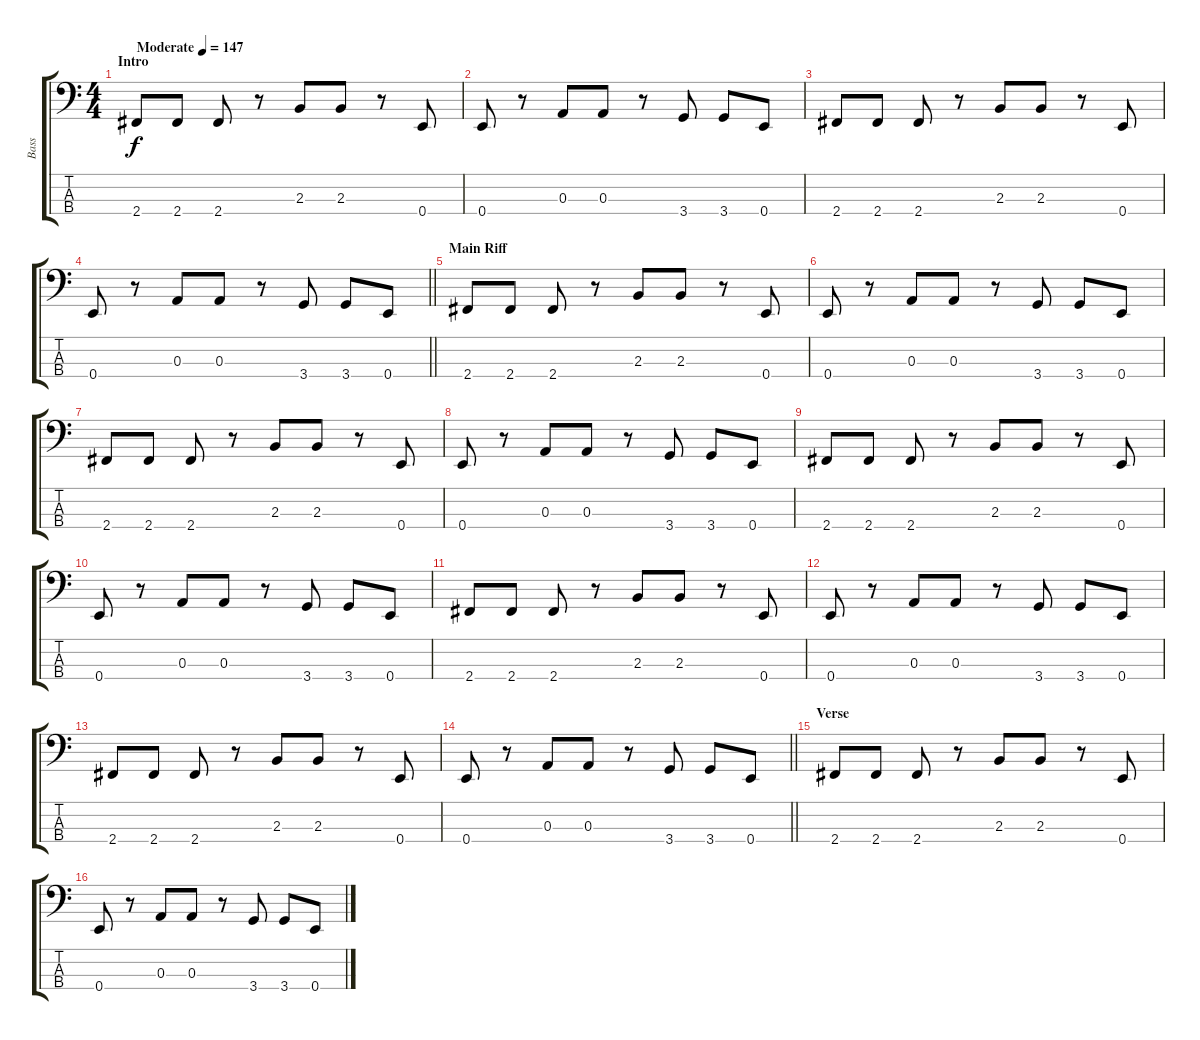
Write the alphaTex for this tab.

\track ("Bass" "Bass") {instrument electricbassfinger}
\staff {score tabs}
\tuning (G2 D2 A1 E1) {hide}
\ts (4 4)
\section ("" "Intro")
\tempo (147 "Moderate")
\clef f4
\ks c
2.4.8{dy f instrument electricbassfinger} 2.4.8 2.4.8 r.8 2.3.8 2.3.8 r.8 0.4.8 |
0.4.8 r.8 0.3.8 0.3.8 r.8 3.4.8 3.4.8 0.4.8 |
2.4.8 2.4.8 2.4.8 r.8 2.3.8 2.3.8 r.8 0.4.8 |
\barLineRight lightlight
0.4.8 r.8 0.3.8 0.3.8 r.8 3.4.8 3.4.8 0.4.8 |
\section ("" "Main Riff")
2.4.8 2.4.8 2.4.8 r.8 2.3.8 2.3.8 r.8 0.4.8 |
0.4.8 r.8 0.3.8 0.3.8 r.8 3.4.8 3.4.8 0.4.8 |
2.4.8 2.4.8 2.4.8 r.8 2.3.8 2.3.8 r.8 0.4.8 |
0.4.8 r.8 0.3.8 0.3.8 r.8 3.4.8 3.4.8 0.4.8 |
2.4.8 2.4.8 2.4.8 r.8 2.3.8 2.3.8 r.8 0.4.8 |
0.4.8 r.8 0.3.8 0.3.8 r.8 3.4.8 3.4.8 0.4.8 |
2.4.8 2.4.8 2.4.8 r.8 2.3.8 2.3.8 r.8 0.4.8 |
0.4.8 r.8 0.3.8 0.3.8 r.8 3.4.8 3.4.8 0.4.8 |
2.4.8 2.4.8 2.4.8 r.8 2.3.8 2.3.8 r.8 0.4.8 |
\barLineRight lightlight
0.4.8 r.8 0.3.8 0.3.8 r.8 3.4.8 3.4.8 0.4.8 |
\section ("" "Verse")
2.4.8 2.4.8 2.4.8 r.8 2.3.8 2.3.8 r.8 0.4.8 |
0.4.8 r.8 0.3.8 0.3.8 r.8 3.4.8 3.4.8 0.4.8
